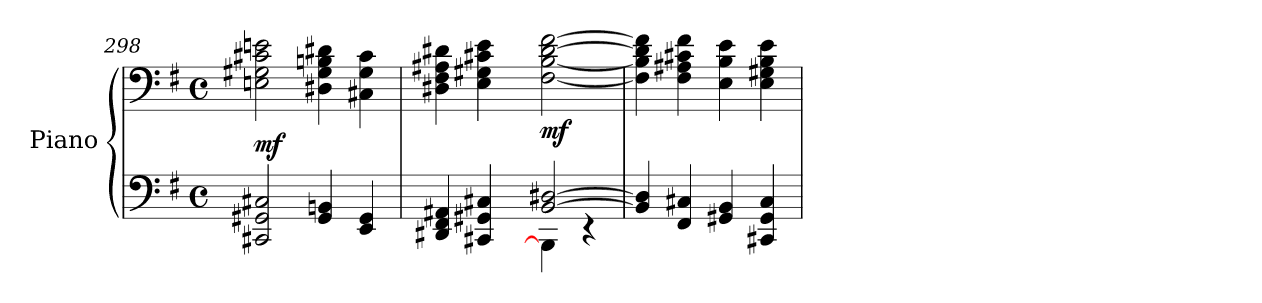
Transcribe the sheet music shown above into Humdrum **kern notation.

**kern	**kern	**dynam
*part1	*part1	*part1
*staff2	*staff1	*staff1/2
*I"Piano	*	*
*I'Pno.	*	*
*clefF4	*clefF4	*
*k[f#]	*k[f#]	*
*M4/4	*M4/4	*
*met(c)	*met(c)	*
=298	=298	=298
!	!	!LO:DY:a=2
2CC#X/ 2GG#X/ 2C#X/	2En\ 2G#X\ 2c#X\ 2en\	mf
4GG#/ 4BBn/	4D#X\ 4G#\ 4Bn\ 4d#X\	.
4EE/ 4GG#/	4C#X\ 4G#\ 4c#\	.
!!LO:LB:g=z
=299	=299	=299
*^	*	*
4DD#X/ 4FF#/ 4AA#X/	4.ryy	4D#X\ 4F#\ 4A#X\ 4d#X\	.
4CC#X/ 4GG#X/ 4C#X/	.	4E\ 4G#X\ 4c#X\ 4e\	.
.	16ryy	.	.
.	[16BBB!yy	.	.
!	!	!	!LO:DY:b
[2BB/ [2D#X/	4BBB:\]	[2F#\ [2B\ [2d#\ [2f#\	mf
.	4rEE	.	.
*v	*v	*	*
=300	=300	=300
4BB/] 4D#/]	4F#\] 4B\] 4d#\] 4f#\]	.
4FF#/ 4C#X/	4F#\ 4A#X\ 4c#X\ 4f#\	.
4GG#X/ 4BB/	4E\ 4B\ 4e\	.
4CC#X/ 4GG#/ 4C#/	4E\ 4G#X\ 4B\ 4e\	.
=	=	=
*-	*-	*-
